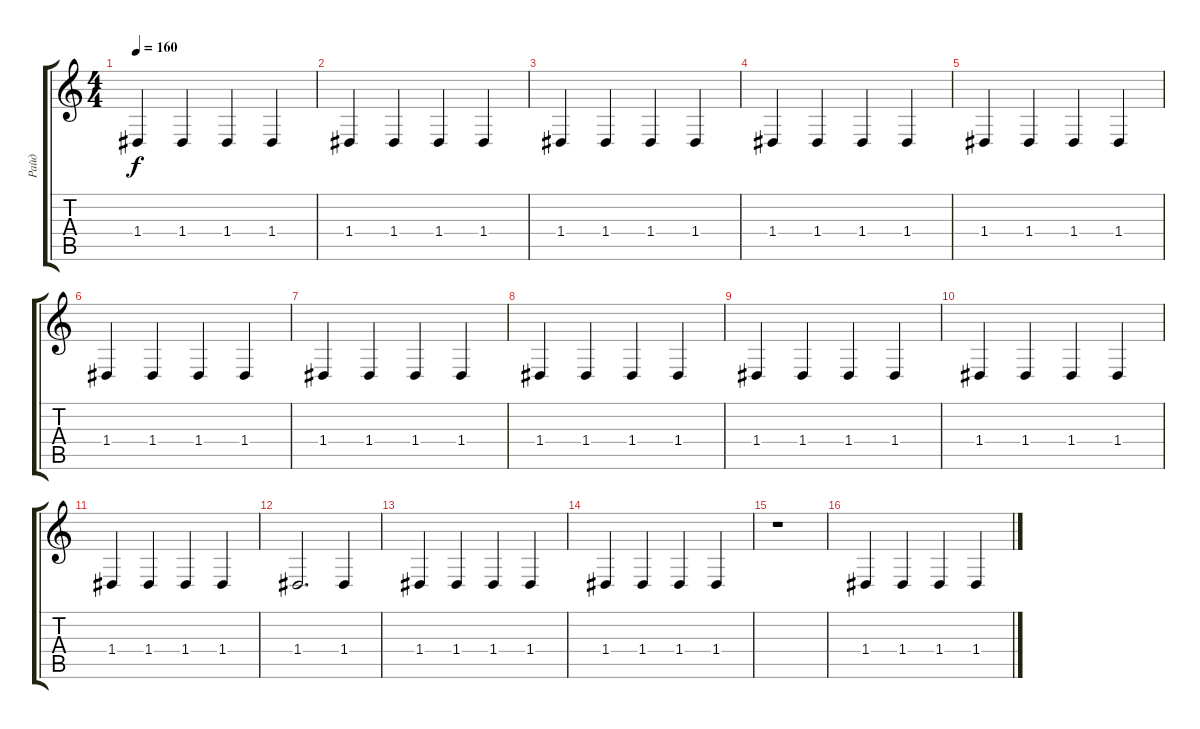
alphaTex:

\track ("Райд" "Райд") {instrument acousticgrandpiano}
\staff {score tabs}
\tuning (E4 B3 G3 D3 A2 E2) {hide}
\ts (4 4)
\tempo 160
\clef g2
\ks c
1.4.4{dy f} 1.4.4 1.4.4 1.4.4 |
1.4.4 1.4.4 1.4.4 1.4.4 |
1.4.4 1.4.4 1.4.4 1.4.4 |
1.4.4 1.4.4 1.4.4 1.4.4 |
1.4.4 1.4.4 1.4.4 1.4.4 |
1.4.4 1.4.4 1.4.4 1.4.4 |
1.4.4 1.4.4 1.4.4 1.4.4 |
1.4.4 1.4.4 1.4.4 1.4.4 |
1.4.4 1.4.4 1.4.4 1.4.4 |
1.4.4 1.4.4 1.4.4 1.4.4 |
1.4.4 1.4.4 1.4.4 1.4.4 |
1.4.2{d} 1.4.4 |
1.4.4 1.4.4 1.4.4 1.4.4 |
1.4.4 1.4.4 1.4.4 1.4.4 |
r.1 |
1.4.4 1.4.4 1.4.4 1.4.4
